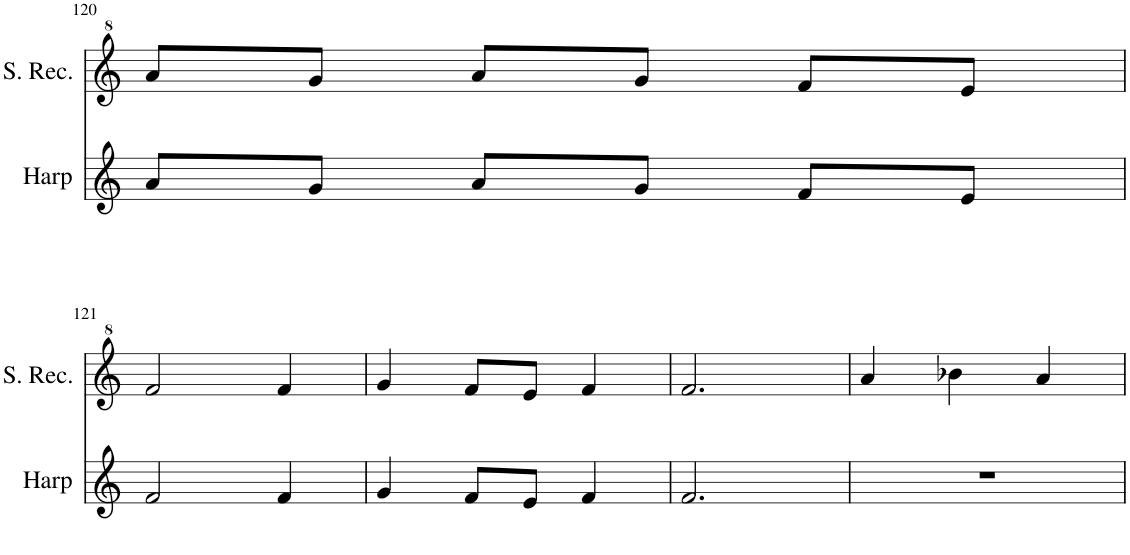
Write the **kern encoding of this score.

**kern	**kern
*part2	*part1
*staff2	*staff1
*I"Harp	*I"Sop
*I'Harp	*
!!LO:PB:g=z
*clefG2	*clefG^2
*k[]	*k[]
*M3/4	*M3/4
=120	=120
8a/L	8aa/L
8g/J	8gg/J
8a/L	8aa/L
8g/J	8gg/J
8f/L	8ff/L
8e/J	8ee/J
!!LO:LB:g=z
=121	=121
2f/	2ff/
4f/	4ff/
=122	=122
4g/	4gg/
8f/L	8ff/L
8e/J	8ee/J
4f/	4ff/
=123	=123
2.f/	2.ff/
=124	=124
2.r	4aa/
.	4bb-X\
.	4aa/
=	=
*-	*-
